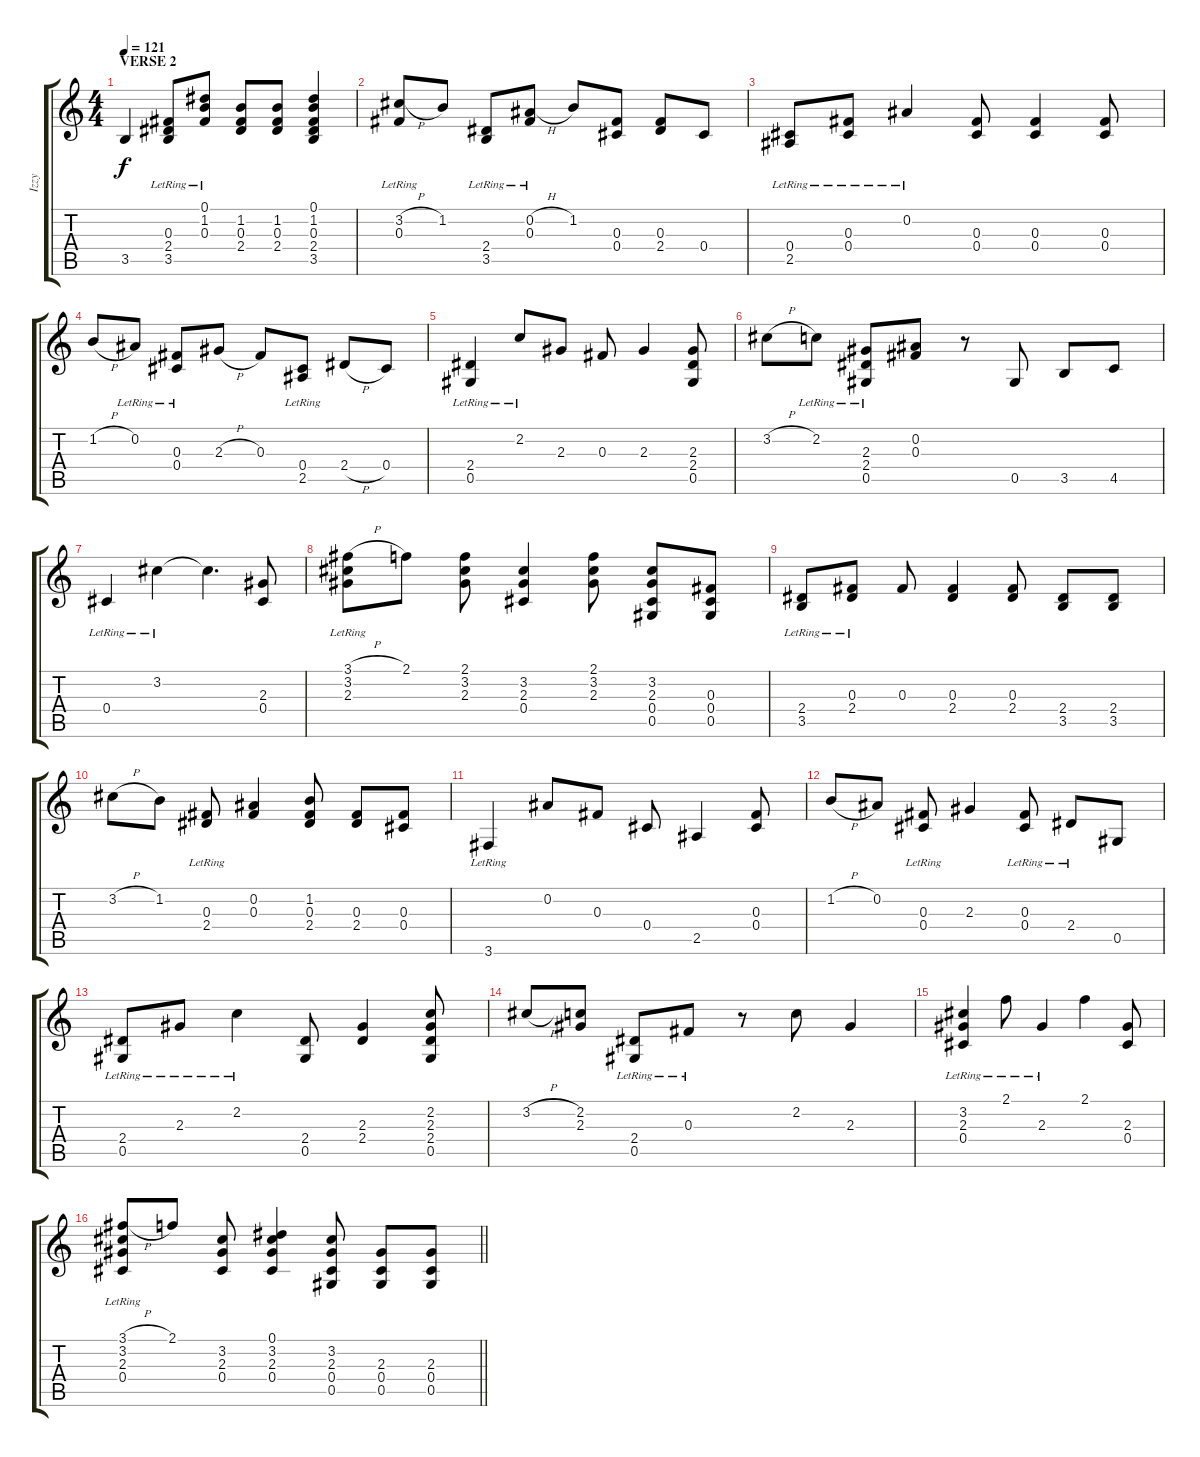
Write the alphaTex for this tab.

\track ("Izzy" "Izzy") {instrument acousticguitarsteel}
\staff {score tabs}
\tuning (Eb4 Bb3 Gb3 Db3 Ab2 Eb2) {hide}
\ts (4 4)
\section ("" "VERSE 2")
\tempo 121
\clef g2
\ks c
3.5.4{dy f} (0.3 2.4{lr} 3.5{lr}).8 (0.1{lr} 1.2 0.3).8 (1.2 0.3 2.4).8 (1.2 0.3 2.4).8 (0.1 1.2 0.3 2.4 3.5).4 |
(3.2{h} 0.3{lr}).8 1.2.8 (2.4{lr} 3.5{lr}).8 (0.2{h} 0.3{lr}).8 1.2.8 (0.3 0.4).8 (0.3 2.4).8 0.4.8 |
(0.4 2.5{lr}).8 (0.3{lr} 0.4{lr}).8 0.2{lr}.4 (0.3 0.4).8 (0.3 0.4).4 (0.3 0.4).8 |
1.2{h}.8 0.2{lr}.8 (0.3 0.4{lr}).8 2.3{h}.8 0.3.8 (0.4 2.5{lr}).8 2.4{h}.8 0.4.8 |
(2.4{lr} 0.5{lr}).4 2.2{lr}.8 2.3.8 0.3.8 2.3.4 (2.3 2.4 0.5).8 |
3.2{h}.8 2.2{lr}.8 (2.3 2.4{lr} 0.5{lr}).8 (0.2 0.3).8 r.8 0.5.8 3.5.8 4.5.8 |
0.4{lr}.4 3.2{lr}.4 3.2{t}.4{d} (2.3 0.4).8 |
(3.1{h} 3.2{lr} 2.3{lr}).8 2.1.8 (2.1 3.2 2.3).8 (3.2 2.3 0.4).4 (2.1 3.2 2.3).8 (3.2 2.3 0.4 0.5).8 (0.3 0.4 0.5).8 |
(2.4 3.5{lr}).8 (0.3 2.4{lr}).8 0.3.8 (0.3 2.4).4 (0.3 2.4).8 (2.4 3.5).8 (2.4 3.5).8 |
3.2{h}.8 1.2.8 (0.3 2.4{lr}).8 (0.2 0.3).4 (1.2 0.3 2.4).8 (0.3 2.4).8 (0.3 0.4).8 |
3.6{lr}.4 0.2.8 0.3.8 0.4.8 2.5.4 (0.3 0.4).8 |
1.2{h}.8 0.2.8 (0.3 0.4{lr}).8 2.3.4 (0.3{lr} 0.4).8 2.4{lr}.8 0.5.8 |
(2.4{lr} 0.5{lr}).8 2.3{lr}.8 2.2{lr}.4 (2.4 0.5).8 (2.3 2.4).4 (2.2 2.3 2.4 0.5).8 |
3.2{h}.8 (2.2 2.3).8 (2.4{lr} 0.5{lr}).8 0.3{lr}.8 r.8 2.2.8 2.3.4 |
(3.2{lr} 2.3{lr} 0.4{lr}).4 2.1{lr}.8 2.3{lr}.4 2.1.4 (2.3 0.4).8 |
\barLineRight lightlight
(3.1{h} 3.2{lr} 2.3{lr} 0.4{lr}).8 2.1.8 (3.2 2.3 0.4).8 (0.1 3.2 2.3 0.4).4 (3.2 2.3 0.4 0.5).8 (2.3 0.4 0.5).8 (2.3 0.4 0.5).8
